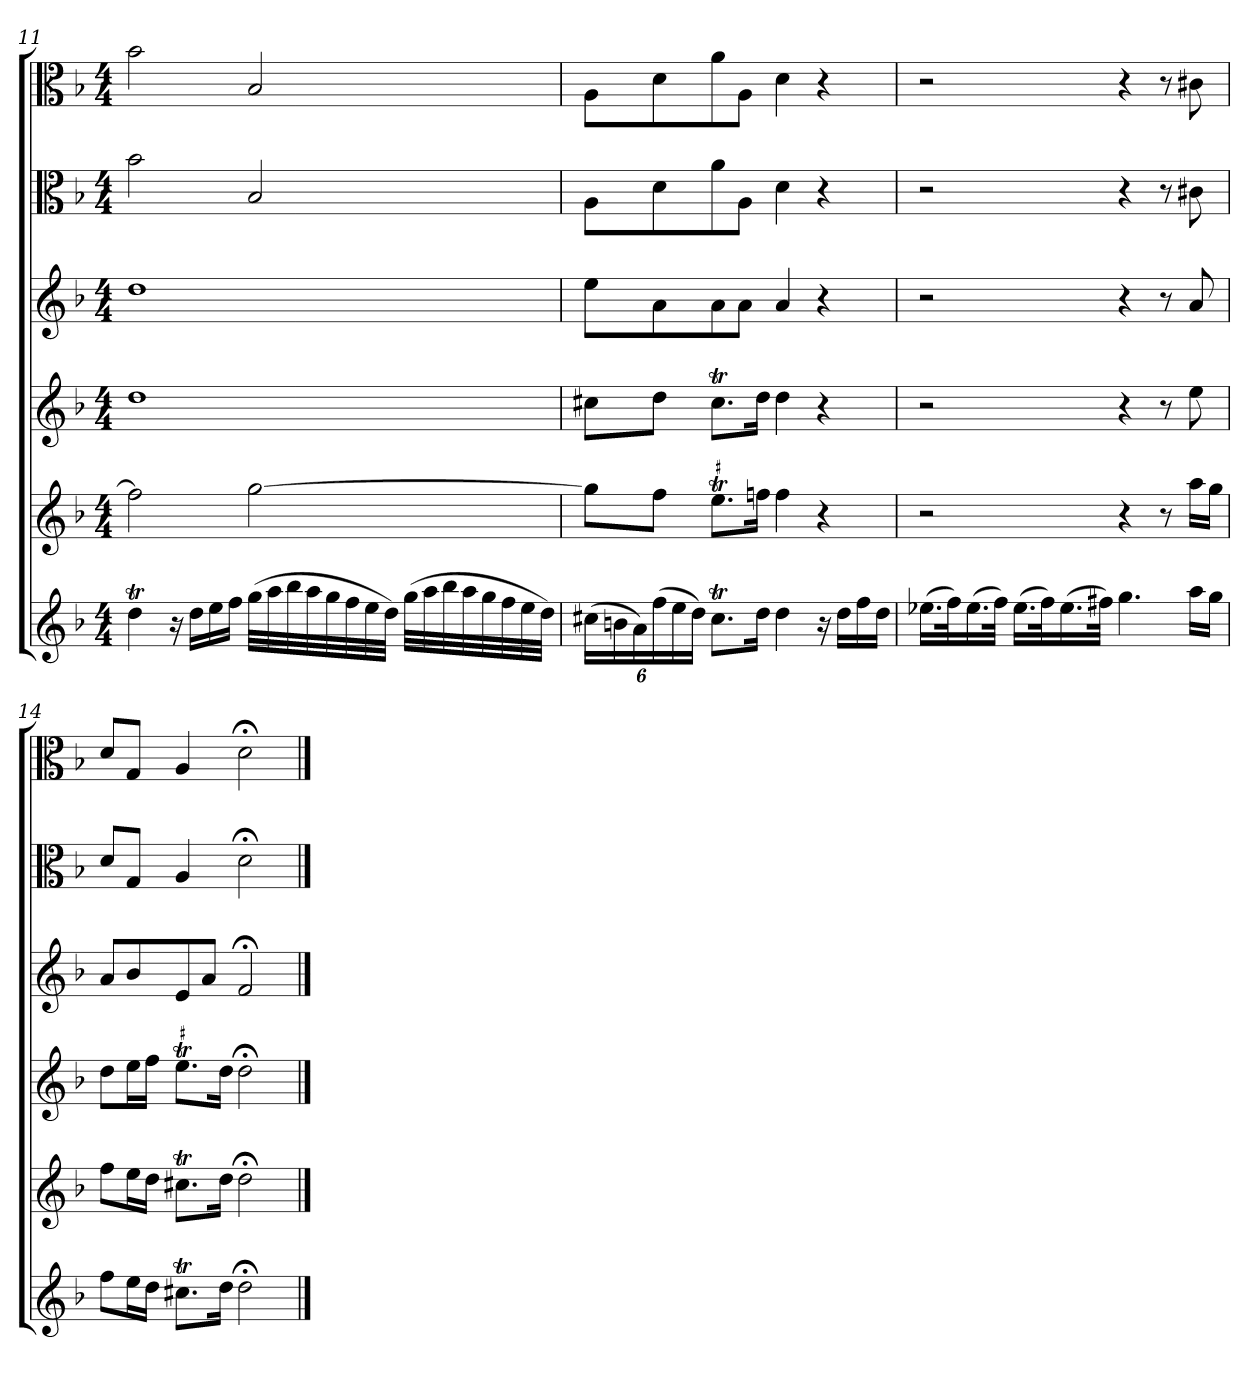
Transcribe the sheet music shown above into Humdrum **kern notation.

**kern	**kern	**kern	**kern	**kern	**kern
*part6	*part5	*part4	*part3	*part2	*part1
*staff6	*staff5	*staff4	*staff3	*staff2	*staff1
*clefG2	*clefG2	*clefG2	*clefG2	*clefC3	*clefC3
*k[b-]	*k[b-]	*k[b-]	*k[b-]	*k[b-]	*k[b-]
*d:	*d:	*d:	*d:	*d:	*d:
*M4/4	*M4/4	*M4/4	*M4/4	*M4/4	*M4/4
=11	=11	=11	=11	=11	=11
4ddT\	2ff\]	1dd\	1dd\	2b-\	2b-\
16r	.	.	.	.	.
16dd\LL	.	.	.	.	.
16ee\	.	.	.	.	.
16ff\JJ	.	.	.	.	.
(32gg\LLL	[2gg\	.	.	2B-/	2B-/
32aa\	.	.	.	.	.
32bb-\	.	.	.	.	.
32aa\	.	.	.	.	.
32gg\	.	.	.	.	.
32ff\	.	.	.	.	.
32ee\	.	.	.	.	.
32dd\JJJ)	.	.	.	.	.
(32gg\LLL	.	.	.	.	.
32aa\	.	.	.	.	.
32bb-\	.	.	.	.	.
32aa\	.	.	.	.	.
32gg\	.	.	.	.	.
32ff\	.	.	.	.	.
32ee\	.	.	.	.	.
32dd\JJJ)	.	.	.	.	.
=12	=12	=12	=12	=12	=12
(24cc#X\LL	8gg\L]	8cc#X\L	8ee\L	8A\L	8A\L
24bn\	.	.	.	.	.
24a\)	.	.	.	.	.
(24ff\	8ff\J	8dd\J	8a\	8d\	8d\
24ee\	.	.	.	.	.
24dd\JJ)	.	.	.	.	.
!	!LO:TR:acc=#	!	!	!	!
8.cc#t\L	8.eeT\L	8.cc#t\L	8a\	8a\	8a\
.	.	.	8a\J	8A\J	8A\J
16dd\Jk	16ffn\Jk	16dd\Jk	.	.	.
4dd\	4ff\	4dd\	4a/	4d\	4d\
16r	4r	4r	4r	4r	4r
16dd\LL	.	.	.	.	.
16ff\	.	.	.	.	.
16dd\JJ	.	.	.	.	.
=13	=13	=13	=13	=13	=13
(16.ee-X\LL	2r	2r	2r	2r	2r
32ff\K)	.	.	.	.	.
(16.ee-\	.	.	.	.	.
32ff\JJk)	.	.	.	.	.
(16.ee-\LL	.	.	.	.	.
32ff\K)	.	.	.	.	.
(16.ee-\	.	.	.	.	.
32ff#X\JJk)	.	.	.	.	.
4.gg\	4r	4r	4r	4r	4r
.	8r	8r	8r	8r	8r
16aa\LL	16aa\LL	8ee\	8a/	8c#X\	8c#X\
16gg\JJ	16gg\JJ	.	.	.	.
=14	=14	=14	=14	=14	=14
8ff\L	8ff\L	8dd\L	8a/L	8d/L	8d/L
16ee\L	16ee\L	16ee\L	8b-/	8G/J	8G/J
16dd\JJ	16dd\JJ	16ff\JJ	.	.	.
!	!	!LO:TR:acc=#	!	!	!
8.cc#Xt\L	8.cc#Xt\L	8.eeT\L	8e/	4A/	4A/
.	.	.	8a/J	.	.
16dd\Jk	16dd\Jk	16dd\Jk	.	.	.
2dd;<\	2dd;<\	2dd;<\	2f;</	2d;<\	2d;<\
==	==	==	==	==	==
*-	*-	*-	*-	*-	*-
